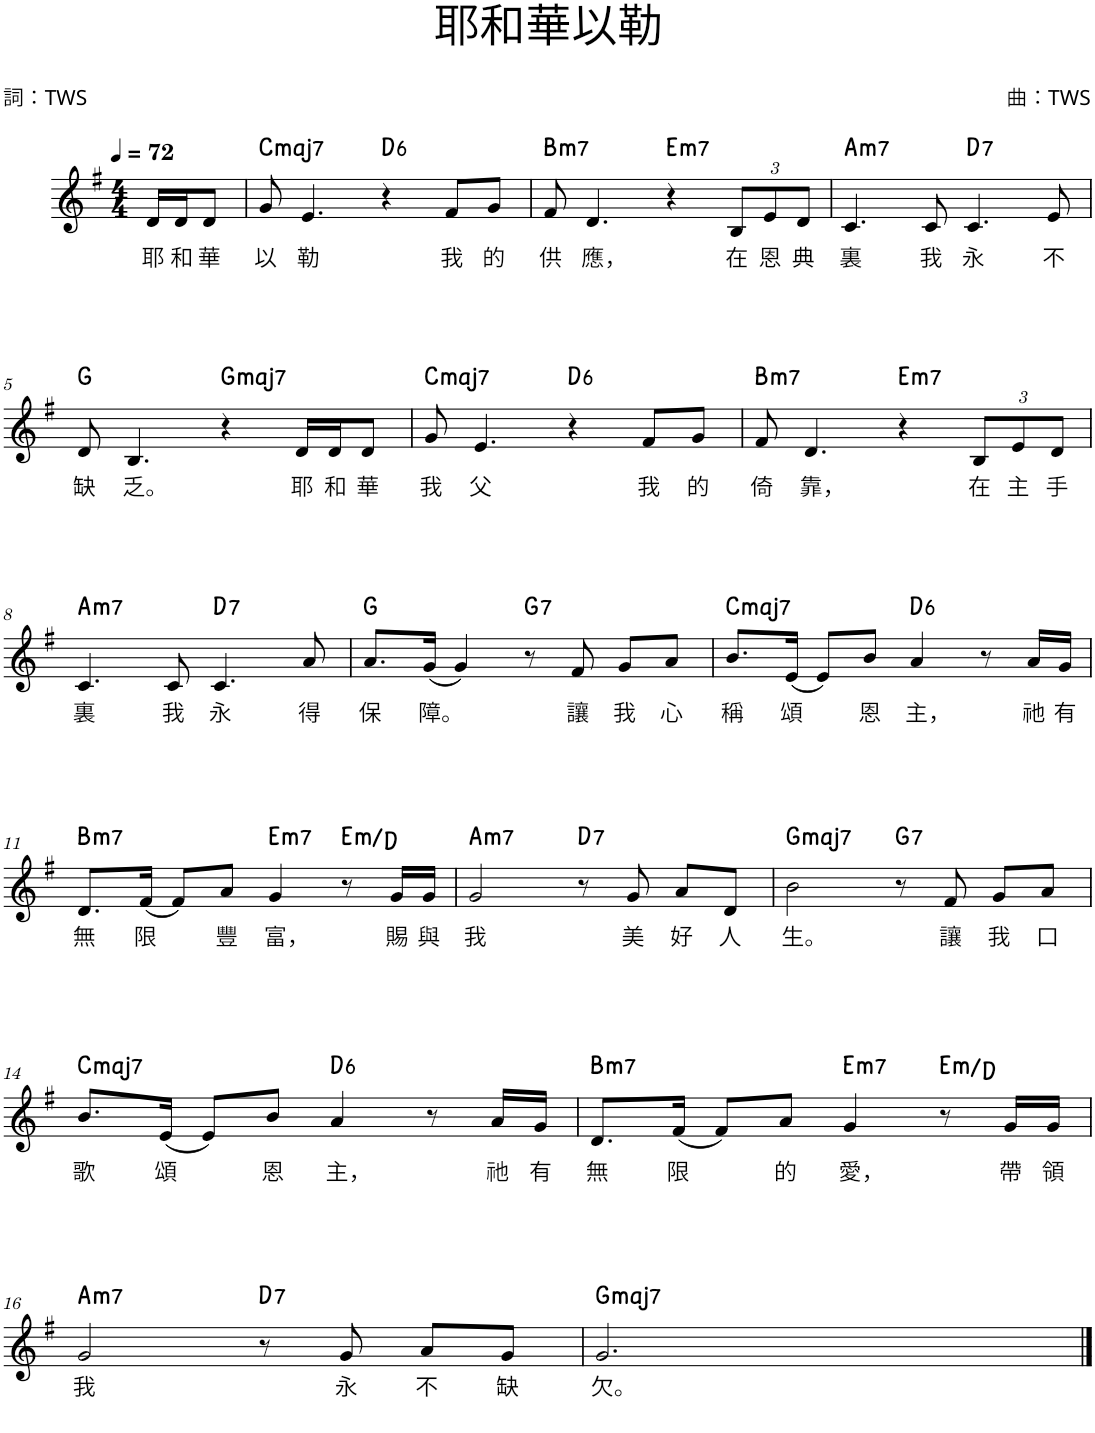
**kern	**text	**harte
*part1	*part1	*part1
*staff1	*staff1	*
*I"Piano	*	*
*I'Pno.	*	*
*clefG2	*	*
*k[f#]	*	*
*M4/4	*	*
*MM72	*	*
=1	=1	=1
!	!LO:LY:b	!
16d/LL	耶	.
!	!LO:LY:b	!
16d/J	和	.
!	!LO:LY:b	!
8d/J	華	.
=2	=2	=2
!	!LO:LY:b	!LO:H:kt=maj7
8g/	以	C:maj7
!	!LO:LY:b	!
4.e/	勒	.
!	!	!LO:H:kt=6
4r	.	D:maj6
!	!LO:LY:b	!
8f#/L	我	.
!	!LO:LY:b	!
8g/J	的	.
=3	=3	=3
!	!LO:LY:b	!LO:H:kt=m7
8f#/	供	B:min7
!	!LO:LY:b	!
4.d/	應，	.
!	!	!LO:H:kt=m7
4r	.	E:min7
*Xbrackettup	*	*
!	!LO:LY:b	!
12B/L	在	.
!	!LO:LY:b	!
12e/	恩	.
!	!LO:LY:b	!
12d/J	典	.
=4	=4	=4
!	!LO:LY:b	!LO:H:kt=m7
4.c/	裏	A:min7
!	!LO:LY:b	!
8c/	我	.
!	!LO:LY:b	!LO:H:kt=7
4.c/	永	D:7
!	!LO:LY:b	!
8e/	不	.
!!LO:LB:g=z
=5	=5	=5
!	!LO:LY:b	!
8d/	缺	G:maj
!	!LO:LY:b	!
4.B/	乏。	.
!	!	!LO:H:kt=maj7
4r	.	G:maj7
!	!LO:LY:b	!
16d/LL	耶	.
!	!LO:LY:b	!
16d/J	和	.
!	!LO:LY:b	!
8d/J	華	.
=6	=6	=6
!	!LO:LY:b	!LO:H:kt=maj7
8g/	我	C:maj7
!	!LO:LY:b	!
4.e/	父	.
!	!	!LO:H:kt=6
4r	.	D:maj6
!	!LO:LY:b	!
8f#/L	我	.
!	!LO:LY:b	!
8g/J	的	.
=7	=7	=7
!	!LO:LY:b	!LO:H:kt=m7
8f#/	倚	B:min7
!	!LO:LY:b	!
4.d/	靠，	.
!	!	!LO:H:kt=m7
4r	.	E:min7
!	!LO:LY:b	!
12B/L	在	.
!	!LO:LY:b	!
12e/	主	.
!	!LO:LY:b	!
12d/J	手	.
!!LO:LB:g=z
=8	=8	=8
!	!LO:LY:b	!LO:H:kt=m7
4.c/	裏	A:min7
!	!LO:LY:b	!
8c/	我	.
!	!LO:LY:b	!LO:H:kt=7
4.c/	永	D:7
!	!LO:LY:b	!
8a/	得	.
=9	=9	=9
!	!LO:LY:b	!
8.a/L	保	G:maj
!	!LO:LY:b	!
(16g/Jk	障。	.
4g/)	.	.
!	!	!LO:H:kt=7
8r	.	G:7
!	!LO:LY:b	!
8f#/	讓	.
!	!LO:LY:b	!
8g/L	我	.
!	!LO:LY:b	!
8a/J	心	.
=10	=10	=10
!	!LO:LY:b	!LO:H:kt=maj7
8.b/L	稱	C:maj7
!	!LO:LY:b	!
(16e/Jk	頌	.
8e/L)	.	.
!	!LO:LY:b	!
8b/J	恩	.
!	!LO:LY:b	!LO:H:kt=6
4a/	主，	D:maj6
8r	.	.
!	!LO:LY:b	!
16a/LL	祂	.
!	!LO:LY:b	!
16g/JJ	有	.
!!LO:LB:g=z
=11	=11	=11
!	!LO:LY:b	!LO:H:kt=m7
8.d/L	無	B:min7
!	!LO:LY:b	!
(16f#/Jk	限	.
8f#/L)	.	.
!	!LO:LY:b	!
8a/J	豐	.
!	!LO:LY:b	!LO:H:kt=m7
4g/	富，	E:min7
!	!	!LO:H:kt=m
8r	.	E:min/b7
!	!LO:LY:b	!
16g/LL	賜	.
!	!LO:LY:b	!
16g/JJ	與	.
=12	=12	=12
!	!LO:LY:b	!LO:H:kt=m7
2g/	我	A:min7
!	!	!LO:H:kt=7
8r	.	D:7
!	!LO:LY:b	!
8g/	美	.
!	!LO:LY:b	!
8a/L	好	.
!	!LO:LY:b	!
8d/J	人	.
=13	=13	=13
!	!LO:LY:b	!LO:H:kt=maj7
2b\	生。	G:maj7
!	!	!LO:H:kt=7
8r	.	G:7
!	!LO:LY:b	!
8f#/	讓	.
!	!LO:LY:b	!
8g/L	我	.
!	!LO:LY:b	!
8a/J	口	.
!!LO:LB:g=z
=14	=14	=14
!	!LO:LY:b	!LO:H:kt=maj7
8.b/L	歌	C:maj7
!	!LO:LY:b	!
(16e/Jk	頌	.
8e/L)	.	.
!	!LO:LY:b	!
8b/J	恩	.
!	!LO:LY:b	!LO:H:kt=6
4a/	主，	D:maj6
8r	.	.
!	!LO:LY:b	!
16a/LL	祂	.
!	!LO:LY:b	!
16g/JJ	有	.
=15	=15	=15
!	!LO:LY:b	!LO:H:kt=m7
8.d/L	無	B:min7
!	!LO:LY:b	!
(16f#/Jk	限	.
8f#/L)	.	.
!	!LO:LY:b	!
8a/J	的	.
!	!LO:LY:b	!LO:H:kt=m7
4g/	愛，	E:min7
!	!	!LO:H:kt=m
8r	.	E:min/b7
!	!LO:LY:b	!
16g/LL	帶	.
!	!LO:LY:b	!
16g/JJ	領	.
!!LO:LB:g=z
=16	=16	=16
!	!LO:LY:b	!LO:H:kt=m7
2g/	我	A:min7
!	!	!LO:H:kt=7
8r	.	D:7
!	!LO:LY:b	!
8g/	永	.
!	!LO:LY:b	!
8a/L	不	.
!	!LO:LY:b	!
8g/J	缺	.
=17	=17	=17
!	!LO:LY:b	!LO:H:kt=maj7
2.g/	欠。	G:maj7
==	==	==
*-	*-	*-
